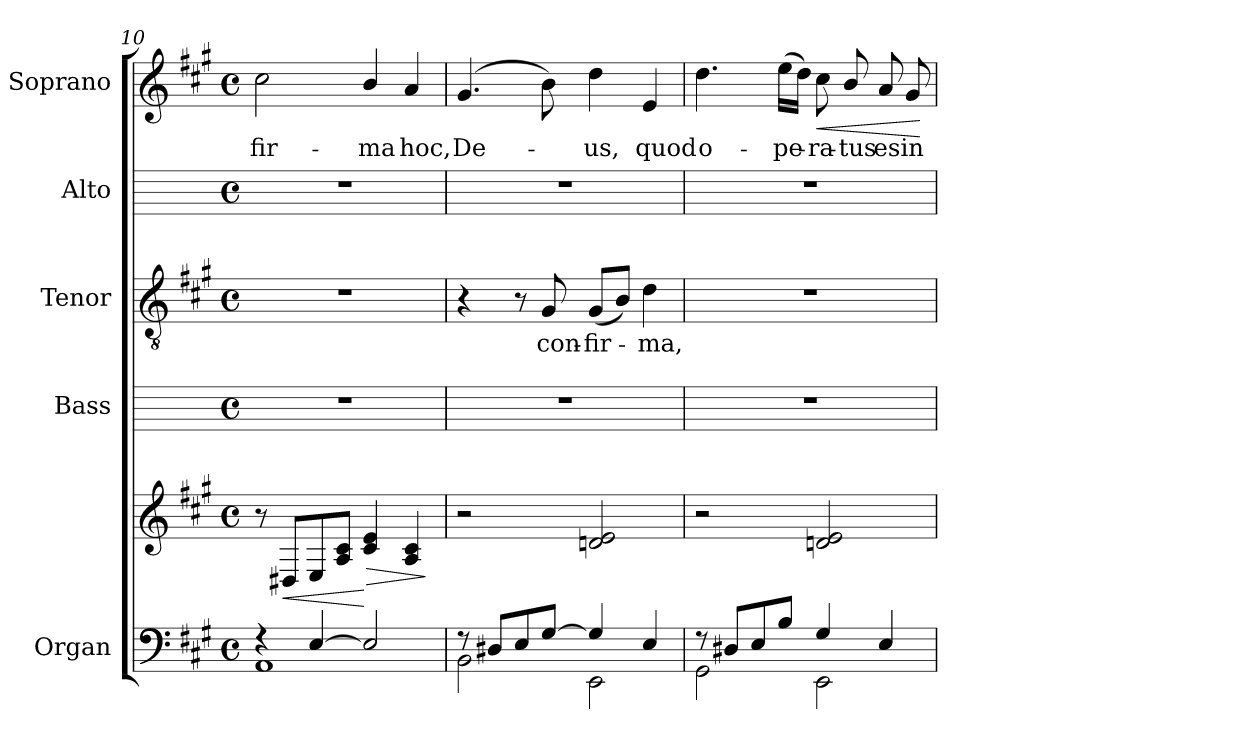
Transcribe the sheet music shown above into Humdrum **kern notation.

**kern	**kern	**dynam	**kern	**kern	**text	**kern	**kern	**text	**dynam
*part5	*part5	*part5	*part4	*part3	*part3	*part2	*part1	*part1	*part1
*staff6	*staff5	*staff5/6	*staff4	*staff3	*staff3	*staff2	*staff1	*staff1	*staff1
*I"Organ	*	*	*I"Bass	*I"Tenor	*	*I"Alto	*I"Soprano	*	*
*	*	*	*I'B	*I'T	*	*I'A	*I'S	*	*
*clefF4	*clefG2	*	*	*clefGv2	*	*	*clefG2	*	*
*k[f#c#g#]	*k[f#c#g#]	*	*	*k[f#c#g#]	*	*	*k[f#c#g#]	*	*
*A:	*A:	*	*	*A:	*	*	*A:	*	*
*M4/4	*M4/4	*	*M4/4	*M4/4	*	*M4/4	*M4/4	*	*
*met(c)	*met(c)	*	*met(c)	*met(c)	*	*met(c)	*met(c)	*	*
=10	=10	=10	=10	=10	=10	=10	=10	=10	=10
*^	*	*	*	*	*	*	*	*	*
!	!	!	!	!	!	!	!	!	!LO:LY:b	!
4r	1AA	8r	.	1r	1r	.	1r	2cc#	-fir-	.
!	!	!	!LO:HP:b	!	!	!	!	!	!	!
.	.	8D#XL	<	.	.	.	.	.	.	.
[4E/	.	8E	.	.	.	.	.	.	.	.
.	.	8A 8c#J	.	.	.	.	.	.	.	.
!	!	!	!LO:HP:n=1:b	!	!	!	!	!	!LO:LY:b	!
2E/]	.	4c# 4e	[ >	.	.	.	.	4b/	-ma	.
!	!	!	!	!	!	!	!	!	!LO:LY:b	!
.	.	4A 4c#	.	.	.	.	.	4a	hoc,	.
*v	*v	*	*	*	*	*	*	*	*	*
.	.	]	.	.	.	.	.	.	.
=11	=11	=11	=11	=11	=11	=11	=11	=11	=11
*^	*	*	*	*	*	*	*	*	*
!	!	!	!	!	!	!	!	!	!LO:LY:b	!
8r	2BB	2r	.	1r	4r	.	1r	(<4.g#	De-	.
8D#X/L	.	.	.	.	.	.	.	.	.	.
8E/	.	.	.	.	8r	.	.	.	.	.
!	!	!	!	!	!	!LO:LY:b	!	!	!	!
[8G#/J	.	.	.	.	8G#	con-	.	8b)	.	.
!	!	!	!	!	!	!LO:LY:b	!	!	!LO:LY:b	!
4G#/]	2EE	2dn 2e	.	.	(<8G#L	-fir-	.	4dd	us,	.
.	.	.	.	.	8BJ)	.	.	.	.	.
!	!	!	!	!	!	!LO:LY:b	!	!	!LO:LY:b	!
4E/	.	.	.	.	4d	ma,	.	4e	quod	.
=12	=12	=12	=12	=12	=12	=12	=12	=12	=12	=12
!	!	!	!	!	!	!	!	!	!LO:LY:b	!
8r	2GG#	2r	.	1r	1r	.	1r	4.dd	o-	.
8D#X/L	.	.	.	.	.	.	.	.	.	.
8E/	.	.	.	.	.	.	.	.	.	.
!	!	!	!	!	!	!	!	!	!LO:LY:b	!
8B/J	.	.	.	.	.	.	.	(>16eeLL	-pe-	.
.	.	.	.	.	.	.	.	16ddJJ)	.	.
!	!	!	!	!	!	!	!	!	!LO:LY:b	!LO:HP:b
4G#/	2EE	2dn 2e	.	.	.	.	.	8cc#	ra-	<
!	!	!	!	!	!	!	!	!	!LO:LY:b	!
.	.	.	.	.	.	.	.	8b/	-tus	.
!	!	!	!	!	!	!	!	!	!LO:LY:b	!
4E/	.	.	.	.	.	.	.	8a	es	.
!	!	!	!	!	!	!	!	!	!LO:LY:b	!
.	.	.	.	.	.	.	.	8g#	in	.
*v	*v	*	*	*	*	*	*	*	*	*
.	.	.	.	.	.	.	.	.	[
=	=	=	=	=	=	=	=	=	=
*-	*-	*-	*-	*-	*-	*-	*-	*-	*-
